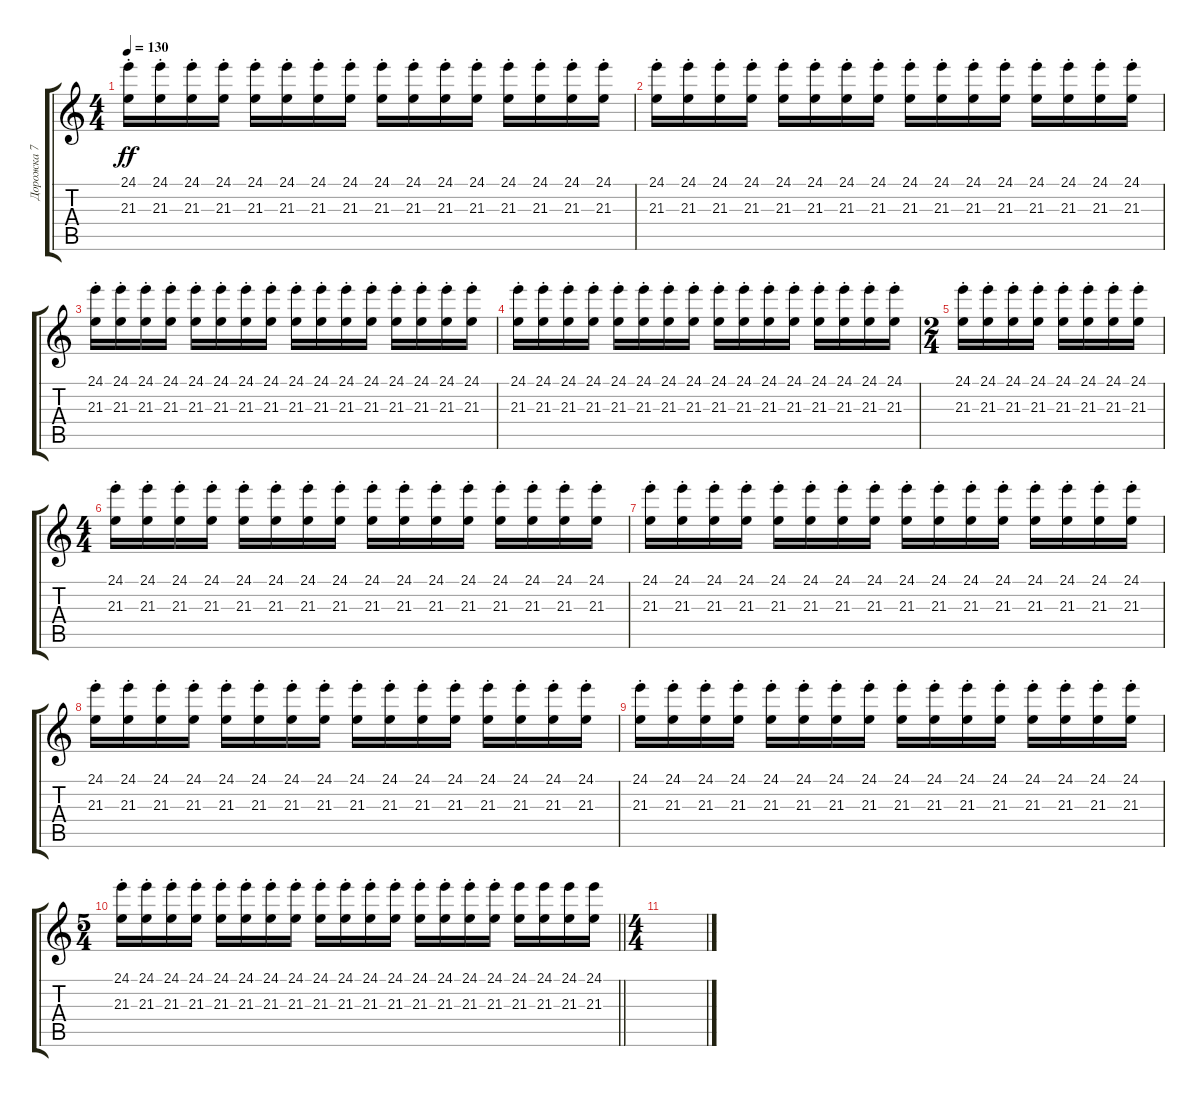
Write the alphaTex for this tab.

\track ("Дорожка 7" "Дорожка 7") {instrument tenorsax}
\staff {score tabs}
\tuning (E4 B3 G3 D3 A2 E2) {hide}
\ts (4 4)
\tempo 130
\clef g2
\ks c
(24.1{st} 21.3{st}).16{dy ff} (24.1{st} 21.3{st}).16 (24.1{st} 21.3{st}).16 (24.1{st} 21.3{st}).16 (24.1{st} 21.3{st}).16 (24.1{st} 21.3{st}).16 (24.1{st} 21.3{st}).16 (24.1{st} 21.3{st}).16 (24.1{st} 21.3{st}).16 (24.1{st} 21.3{st}).16 (24.1{st} 21.3{st}).16 (24.1{st} 21.3{st}).16 (24.1{st} 21.3{st}).16 (24.1{st} 21.3{st}).16 (24.1{st} 21.3{st}).16 (24.1{st} 21.3{st}).16 |
(24.1{st} 21.3{st}).16 (24.1{st} 21.3{st}).16 (24.1{st} 21.3{st}).16 (24.1{st} 21.3{st}).16 (24.1{st} 21.3{st}).16 (24.1{st} 21.3{st}).16 (24.1{st} 21.3{st}).16 (24.1{st} 21.3{st}).16 (24.1{st} 21.3{st}).16 (24.1{st} 21.3{st}).16 (24.1{st} 21.3{st}).16 (24.1{st} 21.3{st}).16 (24.1{st} 21.3{st}).16 (24.1{st} 21.3{st}).16 (24.1{st} 21.3{st}).16 (24.1{st} 21.3{st}).16 |
(24.1{st} 21.3{st}).16 (24.1{st} 21.3{st}).16 (24.1{st} 21.3{st}).16 (24.1{st} 21.3{st}).16 (24.1{st} 21.3{st}).16 (24.1{st} 21.3{st}).16 (24.1{st} 21.3{st}).16 (24.1{st} 21.3{st}).16 (24.1{st} 21.3{st}).16 (24.1{st} 21.3{st}).16 (24.1{st} 21.3{st}).16 (24.1{st} 21.3{st}).16 (24.1{st} 21.3{st}).16 (24.1{st} 21.3{st}).16 (24.1{st} 21.3{st}).16 (24.1{st} 21.3{st}).16 |
(24.1{st} 21.3{st}).16 (24.1{st} 21.3{st}).16 (24.1{st} 21.3{st}).16 (24.1{st} 21.3{st}).16 (24.1{st} 21.3{st}).16 (24.1{st} 21.3{st}).16 (24.1{st} 21.3{st}).16 (24.1{st} 21.3{st}).16 (24.1{st} 21.3{st}).16 (24.1{st} 21.3{st}).16 (24.1{st} 21.3{st}).16 (24.1{st} 21.3{st}).16 (24.1{st} 21.3{st}).16 (24.1{st} 21.3{st}).16 (24.1{st} 21.3{st}).16 (24.1{st} 21.3{st}).16 |
\ts (2 4)
(24.1{st} 21.3{st}).16 (24.1{st} 21.3{st}).16 (24.1{st} 21.3{st}).16 (24.1{st} 21.3{st}).16 (24.1{st} 21.3{st}).16 (24.1{st} 21.3{st}).16 (24.1{st} 21.3{st}).16 (24.1{st} 21.3{st}).16 |
\ts (4 4)
(24.1{st} 21.3{st}).16 (24.1{st} 21.3{st}).16 (24.1{st} 21.3{st}).16 (24.1{st} 21.3{st}).16 (24.1{st} 21.3{st}).16 (24.1{st} 21.3{st}).16 (24.1{st} 21.3{st}).16 (24.1{st} 21.3{st}).16 (24.1{st} 21.3{st}).16 (24.1{st} 21.3{st}).16 (24.1{st} 21.3{st}).16 (24.1{st} 21.3{st}).16 (24.1{st} 21.3{st}).16 (24.1{st} 21.3{st}).16 (24.1{st} 21.3{st}).16 (24.1{st} 21.3{st}).16 |
(24.1{st} 21.3{st}).16 (24.1{st} 21.3{st}).16 (24.1{st} 21.3{st}).16 (24.1{st} 21.3{st}).16 (24.1{st} 21.3{st}).16 (24.1{st} 21.3{st}).16 (24.1{st} 21.3{st}).16 (24.1{st} 21.3{st}).16 (24.1{st} 21.3{st}).16 (24.1{st} 21.3{st}).16 (24.1{st} 21.3{st}).16 (24.1{st} 21.3{st}).16 (24.1{st} 21.3{st}).16 (24.1{st} 21.3{st}).16 (24.1{st} 21.3{st}).16 (24.1{st} 21.3{st}).16 |
(24.1{st} 21.3{st}).16 (24.1{st} 21.3{st}).16 (24.1{st} 21.3{st}).16 (24.1{st} 21.3{st}).16 (24.1{st} 21.3{st}).16 (24.1{st} 21.3{st}).16 (24.1{st} 21.3{st}).16 (24.1{st} 21.3{st}).16 (24.1{st} 21.3{st}).16 (24.1{st} 21.3{st}).16 (24.1{st} 21.3{st}).16 (24.1{st} 21.3{st}).16 (24.1{st} 21.3{st}).16 (24.1{st} 21.3{st}).16 (24.1{st} 21.3{st}).16 (24.1{st} 21.3{st}).16 |
(24.1{st} 21.3{st}).16 (24.1{st} 21.3{st}).16 (24.1{st} 21.3{st}).16 (24.1{st} 21.3{st}).16 (24.1{st} 21.3{st}).16 (24.1{st} 21.3{st}).16 (24.1{st} 21.3{st}).16 (24.1{st} 21.3{st}).16 (24.1{st} 21.3{st}).16 (24.1{st} 21.3{st}).16 (24.1{st} 21.3{st}).16 (24.1{st} 21.3{st}).16 (24.1{st} 21.3{st}).16 (24.1{st} 21.3{st}).16 (24.1{st} 21.3{st}).16 (24.1{st} 21.3{st}).16 |
\ts (5 4)
\barLineRight lightlight
(24.1{st} 21.3{st}).16 (24.1{st} 21.3{st}).16 (24.1{st} 21.3{st}).16 (24.1{st} 21.3{st}).16 (24.1{st} 21.3{st}).16 (24.1{st} 21.3{st}).16 (24.1{st} 21.3{st}).16 (24.1{st} 21.3{st}).16 (24.1{st} 21.3{st}).16 (24.1{st} 21.3{st}).16 (24.1{st} 21.3{st}).16 (24.1{st} 21.3{st}).16 (24.1{st} 21.3{st}).16 (24.1{st} 21.3{st}).16 (24.1{st} 21.3{st}).16 (24.1{st} 21.3{st}).16 (24.1 21.3).16 (24.1 21.3).16 (24.1 21.3).16 (24.1 21.3).16 |
\ts (4 4)
